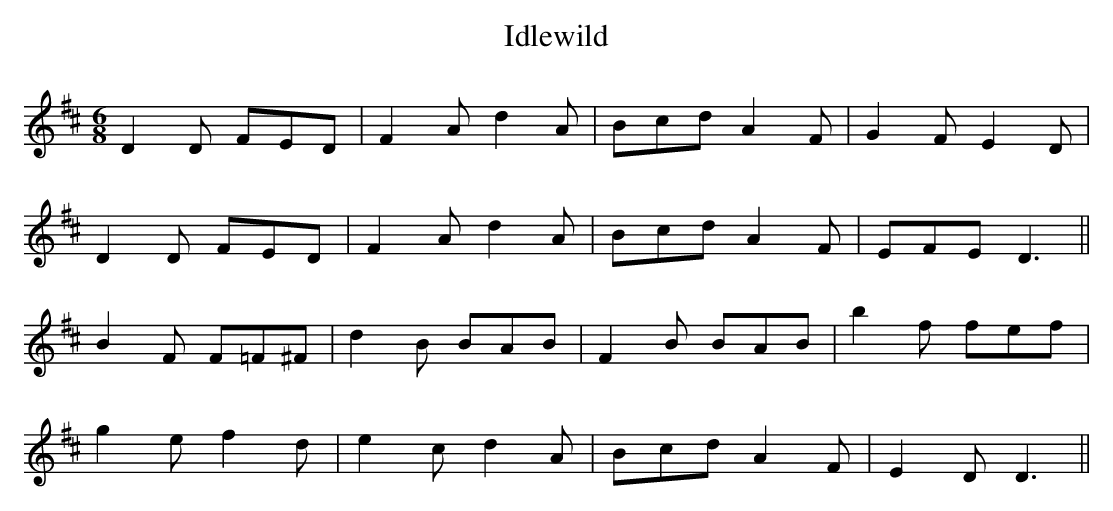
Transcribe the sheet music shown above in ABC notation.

X:1
T:Idlewild
M:6/8
L:1/8
K:D
D2D FED|F2A d2A|Bcd A2F|G2F E2D|
D2D FED|F2A d2A|Bcd A2F|EFE D3||
B2F F=F^F|d2B BAB|F2B BAB|b2f fef|
g2e f2d|e2c d2A|Bcd A2F|E2D D3||
